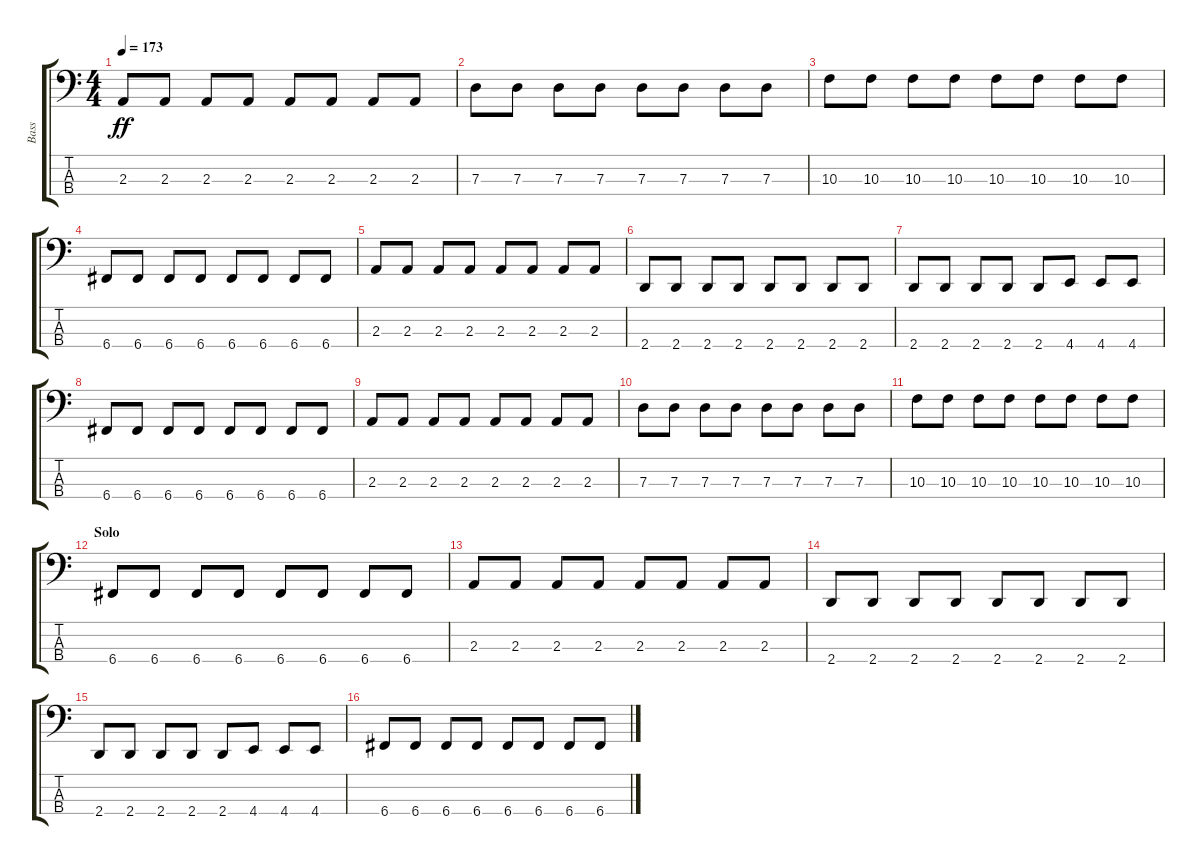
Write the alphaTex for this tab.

\track ("Bass" "Bass") {instrument electricbassfinger}
\staff {score tabs}
\tuning (F2 C2 G1 C1) {hide}
\ts (4 4)
\tempo 173
\clef f4
\ks c
2.3.8{dy ff} 2.3.8 2.3.8 2.3.8 2.3.8 2.3.8 2.3.8 2.3.8 |
7.3.8 7.3.8 7.3.8 7.3.8 7.3.8 7.3.8 7.3.8 7.3.8 |
10.3.8 10.3.8 10.3.8 10.3.8 10.3.8 10.3.8 10.3.8 10.3.8 |
6.4.8 6.4.8 6.4.8 6.4.8 6.4.8 6.4.8 6.4.8 6.4.8 |
2.3.8 2.3.8 2.3.8 2.3.8 2.3.8 2.3.8 2.3.8 2.3.8 |
2.4.8 2.4.8 2.4.8 2.4.8 2.4.8 2.4.8 2.4.8 2.4.8 |
2.4.8 2.4.8 2.4.8 2.4.8 2.4.8 4.4.8 4.4.8 4.4.8 |
6.4.8 6.4.8 6.4.8 6.4.8 6.4.8 6.4.8 6.4.8 6.4.8 |
2.3.8 2.3.8 2.3.8 2.3.8 2.3.8 2.3.8 2.3.8 2.3.8 |
7.3.8 7.3.8 7.3.8 7.3.8 7.3.8 7.3.8 7.3.8 7.3.8 |
10.3.8 10.3.8 10.3.8 10.3.8 10.3.8 10.3.8 10.3.8 10.3.8 |
\section ("" "Solo")
6.4.8 6.4.8 6.4.8 6.4.8 6.4.8 6.4.8 6.4.8 6.4.8 |
2.3.8 2.3.8 2.3.8 2.3.8 2.3.8 2.3.8 2.3.8 2.3.8 |
2.4.8 2.4.8 2.4.8 2.4.8 2.4.8 2.4.8 2.4.8 2.4.8 |
2.4.8 2.4.8 2.4.8 2.4.8 2.4.8 4.4.8 4.4.8 4.4.8 |
6.4.8 6.4.8 6.4.8 6.4.8 6.4.8 6.4.8 6.4.8 6.4.8
